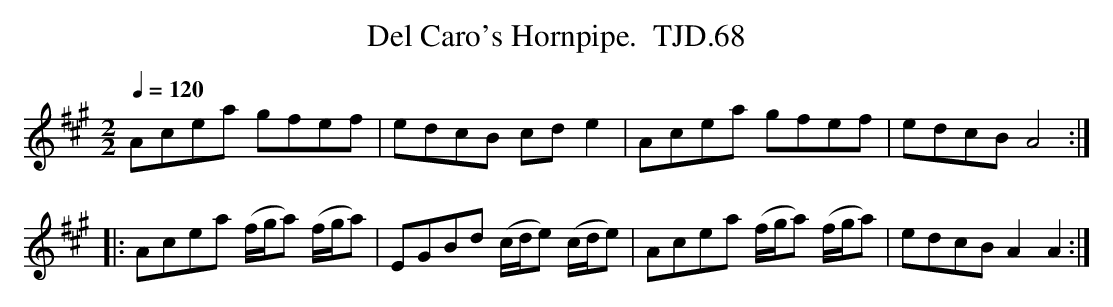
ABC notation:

X:1
T:Del Caro's Hornpipe.  TJD.68
M:2/2
L:1/8
Q:1/4=120
K:A
Acea gfef|edcB cde2|Acea gfef|edcB A4:|
|:Acea (f/g/a) (f/g/a)|EGBd (c/d/e) (c/d/e)|Acea (f/g/a) (f/g/a)|edcBA2A2:|
